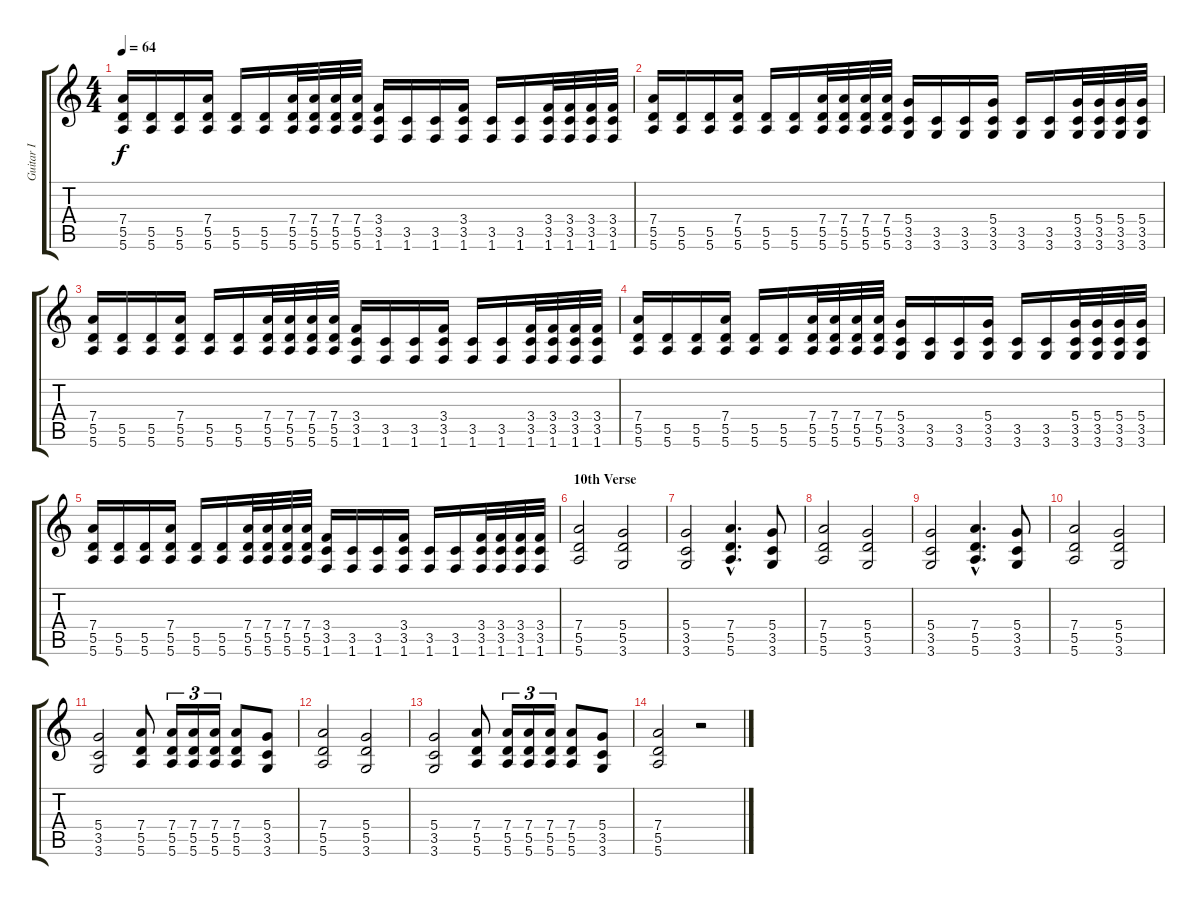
\track ("Guitar I" "Guitar I") {instrument distortionguitar}
\staff {score tabs}
\tuning (E4 B3 G3 D3 A2 E2) {hide}
\ts (4 4)
\tempo 64
\clef g2
\ks c
(7.4 5.5 5.6).16{dy f} (5.5 5.6).16 (5.5 5.6).16 (7.4 5.5 5.6).16 (5.5 5.6).16 (5.5 5.6).16 (7.4 5.5 5.6).32 (7.4 5.5 5.6).32 (7.4 5.5 5.6).32 (7.4 5.5 5.6).32 (3.4 3.5 1.6).16 (3.5 1.6).16 (3.5 1.6).16 (3.4 3.5 1.6).16 (3.5 1.6).16 (3.5 1.6).16 (3.4 3.5 1.6).32 (3.4 3.5 1.6).32 (3.4 3.5 1.6).32 (3.4 3.5 1.6).32 |
(7.4 5.5 5.6).16 (5.5 5.6).16 (5.5 5.6).16 (7.4 5.5 5.6).16 (5.5 5.6).16 (5.5 5.6).16 (7.4 5.5 5.6).32 (7.4 5.5 5.6).32 (7.4 5.5 5.6).32 (7.4 5.5 5.6).32 (5.4 3.5 3.6).16 (3.5 3.6).16 (3.5 3.6).16 (5.4 3.5 3.6).16 (3.5 3.6).16 (3.5 3.6).16 (5.4 3.5 3.6).32 (5.4 3.5 3.6).32 (5.4 3.5 3.6).32 (5.4 3.5 3.6).32 |
(7.4 5.5 5.6).16 (5.5 5.6).16 (5.5 5.6).16 (7.4 5.5 5.6).16 (5.5 5.6).16 (5.5 5.6).16 (7.4 5.5 5.6).32 (7.4 5.5 5.6).32 (7.4 5.5 5.6).32 (7.4 5.5 5.6).32 (3.4 3.5 1.6).16 (3.5 1.6).16 (3.5 1.6).16 (3.4 3.5 1.6).16 (3.5 1.6).16 (3.5 1.6).16 (3.4 3.5 1.6).32 (3.4 3.5 1.6).32 (3.4 3.5 1.6).32 (3.4 3.5 1.6).32 |
(7.4 5.5 5.6).16 (5.5 5.6).16 (5.5 5.6).16 (7.4 5.5 5.6).16 (5.5 5.6).16 (5.5 5.6).16 (7.4 5.5 5.6).32 (7.4 5.5 5.6).32 (7.4 5.5 5.6).32 (7.4 5.5 5.6).32 (5.4 3.5 3.6).16 (3.5 3.6).16 (3.5 3.6).16 (5.4 3.5 3.6).16 (3.5 3.6).16 (3.5 3.6).16 (5.4 3.5 3.6).32 (5.4 3.5 3.6).32 (5.4 3.5 3.6).32 (5.4 3.5 3.6).32 |
(7.4 5.5 5.6).16 (5.5 5.6).16 (5.5 5.6).16 (7.4 5.5 5.6).16 (5.5 5.6).16 (5.5 5.6).16 (7.4 5.5 5.6).32 (7.4 5.5 5.6).32 (7.4 5.5 5.6).32 (7.4 5.5 5.6).32 (3.4 3.5 1.6).16 (3.5 1.6).16 (3.5 1.6).16 (3.4 3.5 1.6).16 (3.5 1.6).16 (3.5 1.6).16 (3.4 3.5 1.6).32 (3.4 3.5 1.6).32 (3.4 3.5 1.6).32 (3.4 3.5 1.6).32 |
\section ("" "10th Verse")
(7.4 5.5 5.6).2 (5.4 5.5 3.6).2 |
(5.4 3.5 3.6).2 (7.4{hac} 5.5{hac} 5.6{hac}).4{d} (5.4 3.5 3.6).8 |
(7.4 5.5 5.6).2 (5.4 5.5 3.6).2 |
(5.4 3.5 3.6).2 (7.4{hac} 5.5{hac} 5.6{hac}).4{d} (5.4 3.5 3.6).8 |
(7.4 5.5 5.6).2 (5.4 5.5 3.6).2 |
(5.4 3.5 3.6).2 (7.4 5.5 5.6).8 (7.4 5.5 5.6).16{tu (3 2)} (7.4 5.5 5.6).16{tu (3 2)} (7.4 5.5 5.6).16{tu (3 2)} (7.4 5.5 5.6).8 (5.4 3.5 3.6).8 |
(7.4 5.5 5.6).2 (5.4 5.5 3.6).2 |
(5.4 3.5 3.6).2 (7.4 5.5 5.6).8 (7.4 5.5 5.6).16{tu (3 2)} (7.4 5.5 5.6).16{tu (3 2)} (7.4 5.5 5.6).16{tu (3 2)} (7.4 5.5 5.6).8 (5.4 3.5 3.6).8 |
(7.4 5.5 5.6).2 r.2
